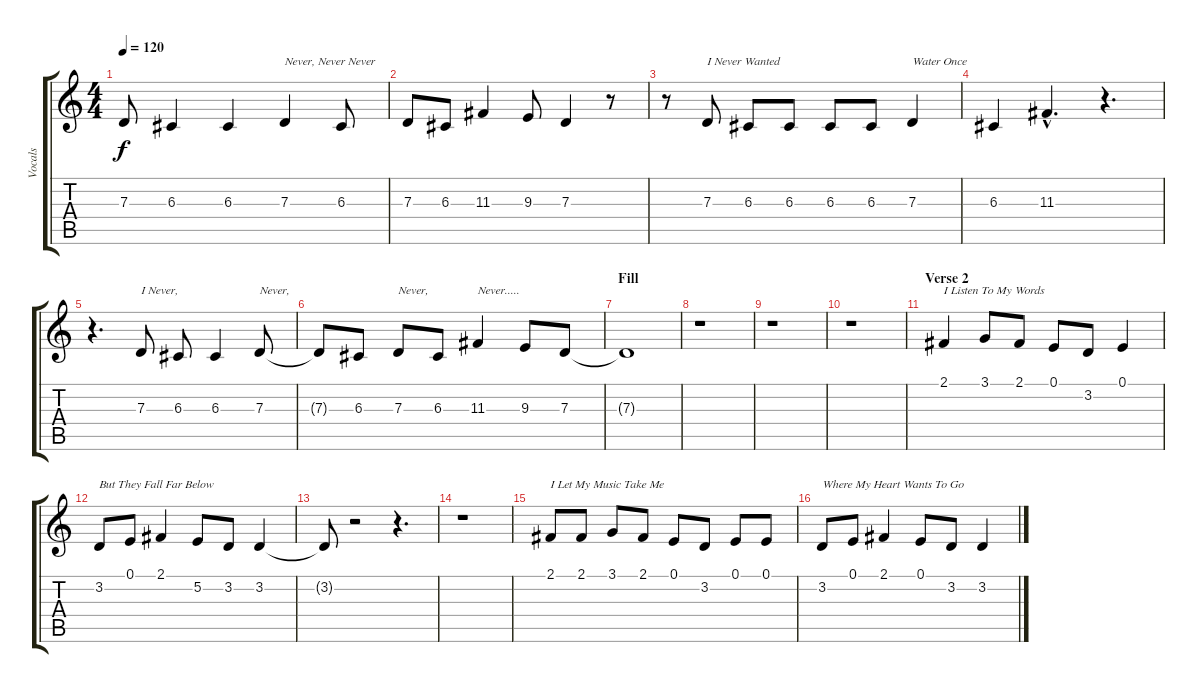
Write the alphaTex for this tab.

\track ("Vocals" "Vocals") {instrument oboe}
\staff {score tabs}
\tuning (E4 B3 G3 D3 A2 E2) {hide}
\ts (4 4)
\tempo 120
\clef g2
\ks c
7.3{t}.8{dy f} 6.3.4 6.3.4 7.3.4{txt "Never, Never Never"} 6.3.8 |
7.3.8 6.3.8 11.3.4 9.3.8 7.3.4 r.8 |
r.8 7.3.8{txt "I Never Wanted"} 6.3.8 6.3.8 6.3.8 6.3.8 7.3.4{txt "Water Once"} |
6.3.4 11.3{hac}.4{d} r.4{d} |
r.4{d} 7.3.8{txt "I Never, "} 6.3.8 6.3.4 7.3.8{txt "Never,"} |
7.3{t}.8 6.3.8 7.3.8{txt "Never,"} 6.3.8 11.3.4{txt "Never....."} 9.3.8 7.3.8 |
\section ("" "Fill")
7.3{t}.1 |
r.1 |
r.1 |
r.1 |
\section ("" "Verse 2")
2.1.4{txt "I Listen To My Words"} 3.1.8 2.1.8 0.1.8 3.2.8 0.1.4 |
3.2.8{txt "But They Fall Far Below"} 0.1.8 2.1.4 5.2.8 3.2.8 3.2.4 |
3.2{t}.8 r.2 r.4{d} |
r.1 |
2.1.8{txt "I Let My Music Take Me"} 2.1.8 3.1.8 2.1.8 0.1.8 3.2.8 0.1.8 0.1.8 |
3.2.8{txt "Where My Heart Wants To Go"} 0.1.8 2.1.4 0.1.8 3.2.8 3.2.4
